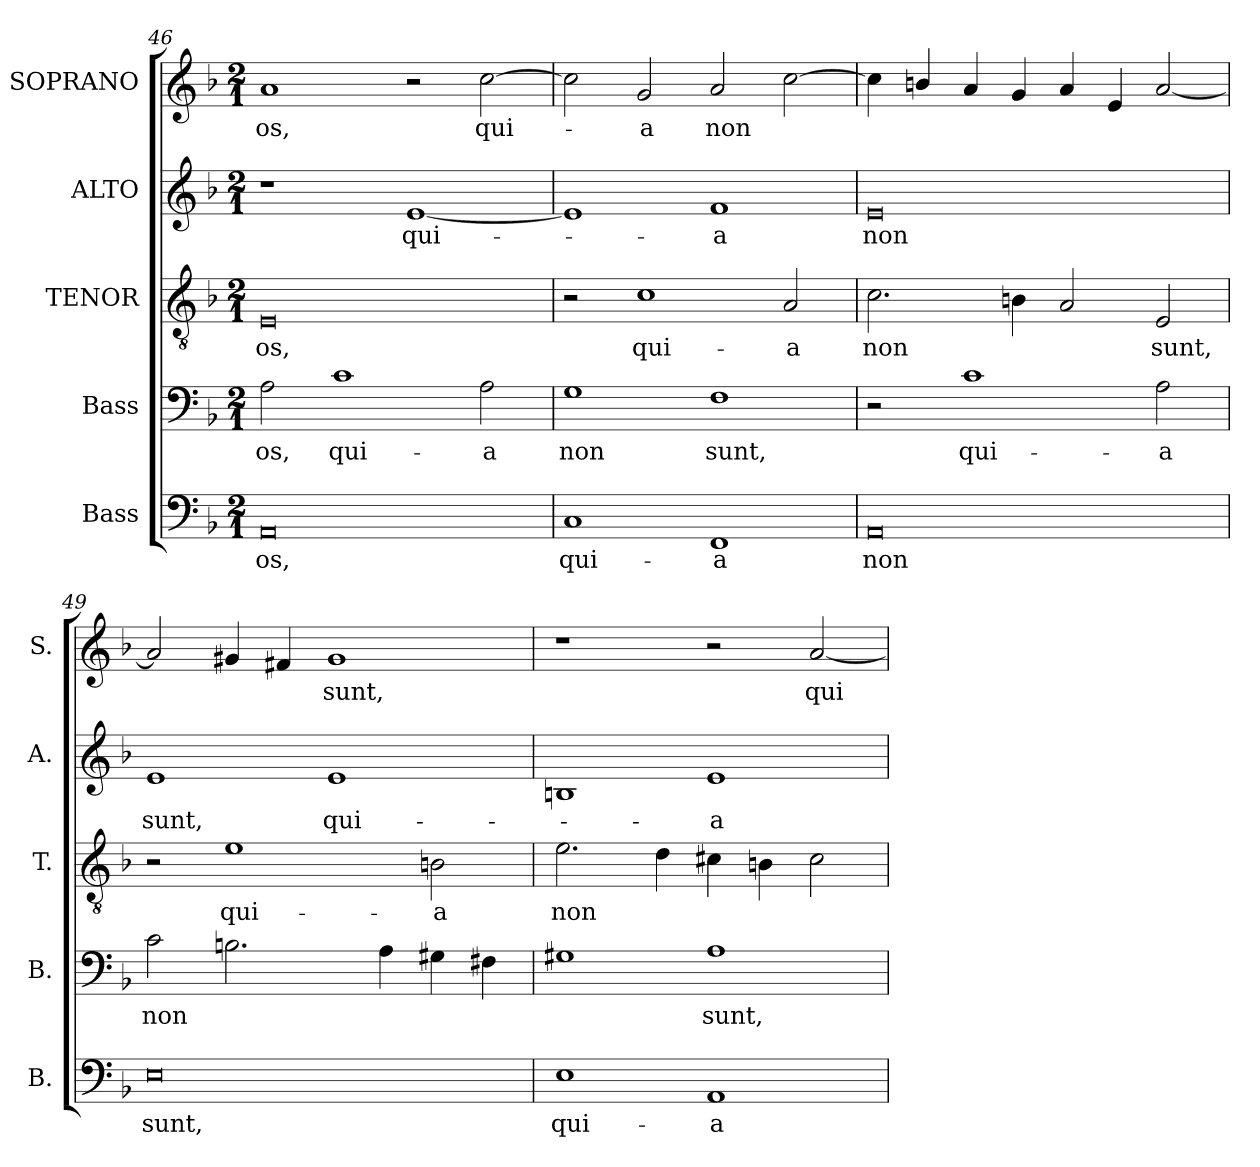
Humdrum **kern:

**kern	**text	**kern	**text	**kern	**text	**kern	**text	**kern	**text
*part5	*part5	*part4	*part4	*part3	*part3	*part2	*part2	*part1	*part1
*staff5	*staff5	*staff4	*staff4	*staff3	*staff3	*staff2	*staff2	*staff1	*staff1
*I"Bass	*	*I"Bass	*	*I"TENOR	*	*I"ALTO	*	*I"SOPRANO	*
*I'B.	*	*I'B.	*	*I'T.	*	*I'A.	*	*I'S.	*
*clefF4	*	*clefF4	*	*clefGv2	*	*clefG2	*	*clefG2	*
*	*	*	*	*ITrd7c12	*	*	*	*	*
*k[b-]	*	*k[b-]	*	*k[b-]	*	*k[b-]	*	*k[b-]	*
*F:	*	*F:	*	*F:	*	*F:	*	*F:	*
*M2/1	*	*M2/1	*	*M2/1	*	*M2/1	*	*M2/1	*
=46	=46	=46	=46	=46	=46	=46	=46	=46	=46
!	!LO:LY:b:color=#000000	!	!	!	!	!	!	!	!
!	!	!	!LO:LY:b:color=#000000	!	!	!	!	!	!
!	!	!	!	!	!LO:LY:b:color=#000000	!	!	!	!
!	!	!	!	!	!	!	!	!	!LO:LY:b:color=#000000
0AAi	-os,	2Ai\	-os,	0EEi	-os,	1r	.	1ai	-os,
!	!	!	!LO:LY:b:color=#000000	!	!	!	!	!	!
.	.	1ci	qui-	.	.	.	.	.	.
!	!	!	!	!	!	!	!LO:LY:b:color=#000000	!	!
.	.	.	.	.	.	[1ei	qui-	2r	.
!	!	!	!LO:LY:b:color=#000000	!	!	!	!	!	!
!	!	!	!	!	!	!	!	!	!LO:LY:b:color=#000000
.	.	2Ai\	-a	.	.	.	.	[2cci\	qui-
!!LO:PB:g=z
=47	=47	=47	=47	=47	=47	=47	=47	=47	=47
!	!LO:LY:b:color=#000000	!	!	!	!	!	!	!	!
!	!	!	!LO:LY:b:color=#000000	!	!	!	!	!	!
1Ci	qui-	1Gi	non	2r	.	1ei]	.	2cci\]	.
!	!	!	!	!	!LO:LY:b:color=#000000	!	!	!	!
!	!	!	!	!	!	!	!	!	!LO:LY:b:color=#000000
.	.	.	.	1Ci	qui-	.	.	2gi/	-a
!	!LO:LY:b:color=#000000	!	!	!	!	!	!	!	!
!	!	!	!LO:LY:b:color=#000000	!	!	!	!	!	!
!	!	!	!	!	!	!	!LO:LY:b:color=#000000	!	!
!	!	!	!	!	!	!	!	!	!LO:LY:b:color=#000000
1FFi	-a	1Fi	sunt,	.	.	1fi	-a	2ai/	non
!	!	!	!	!	!LO:LY:b:color=#000000	!	!	!	!
.	.	.	.	2AAi/	-a	.	.	[2cci\	.
=48	=48	=48	=48	=48	=48	=48	=48	=48	=48
!	!LO:LY:b:color=#000000	!	!	!	!	!	!	!	!
!	!	!	!	!	!LO:LY:b:color=#000000	!	!	!	!
!	!	!	!	!	!	!	!LO:LY:b:color=#000000	!	!
0AAi	non	2r	.	2.Ci\	non	0ei	non	4cci\]	.
.	.	.	.	.	.	.	.	4bni/	.
!	!	!	!LO:LY:b:color=#000000	!	!	!	!	!	!
.	.	1ci	qui-	.	.	.	.	4ai/	.
.	.	.	.	4BBni\	.	.	.	4gi/	.
.	.	.	.	2AAi/	.	.	.	4ai/	.
.	.	.	.	.	.	.	.	4ei/	.
!	!	!	!LO:LY:b:color=#000000	!	!	!	!	!	!
!	!	!	!	!	!LO:LY:b:color=#000000	!	!	!	!
.	.	2Ai\	-a	2EEi/	sunt,	.	.	[2ai/	.
=49	=49	=49	=49	=49	=49	=49	=49	=49	=49
!	!LO:LY:b:color=#000000	!	!	!	!	!	!	!	!
!	!	!	!LO:LY:b:color=#000000	!	!	!	!	!	!
!	!	!	!	!	!	!	!LO:LY:b:color=#000000	!	!
0Ei	sunt,	2ci\	non	2r	.	1ei	sunt,	2ai/]	.
!	!	!	!	!	!LO:LY:b:color=#000000	!	!	!	!
.	.	2.Bni\	.	1Ei	qui-	.	.	4g#Xi/	.
.	.	.	.	.	.	.	.	4f#Xi/	.
!	!	!	!	!	!	!	!LO:LY:b:color=#000000	!	!
!	!	!	!	!	!	!	!	!	!LO:LY:b:color=#000000
.	.	.	.	.	.	1ei	qui-	1g#i	sunt,
.	.	4Ai\	.	.	.	.	.	.	.
!	!	!	!	!	!LO:LY:b:color=#000000	!	!	!	!
.	.	4G#Xi\	.	2BBni\	-a	.	.	.	.
.	.	4F#Xi\	.	.	.	.	.	.	.
=50	=50	=50	=50	=50	=50	=50	=50	=50	=50
!	!LO:LY:b:color=#000000	!	!	!	!	!	!	!	!
!	!	!	!	!	!LO:LY:b:color=#000000	!	!	!	!
1Ei	qui-	1G#Xi	.	2.Ei\	non	1Bni	.	1r	.
.	.	.	.	4Di\	.	.	.	.	.
!	!LO:LY:b:color=#000000	!	!	!	!	!	!	!	!
!	!	!	!LO:LY:b:color=#000000	!	!	!	!	!	!
!	!	!	!	!	!	!	!LO:LY:b:color=#000000	!	!
1AAi	-a	1Ai	sunt,	4C#Xi\	.	1ei	-a	2r	.
.	.	.	.	4BBni\	.	.	.	.	.
!	!	!	!	!	!	!	!	!	!LO:LY:b:color=#000000
.	.	.	.	2C#i\	.	.	.	[2ai/	qui-
=	=	=	=	=	=	=	=	=	=
*-	*-	*-	*-	*-	*-	*-	*-	*-	*-
